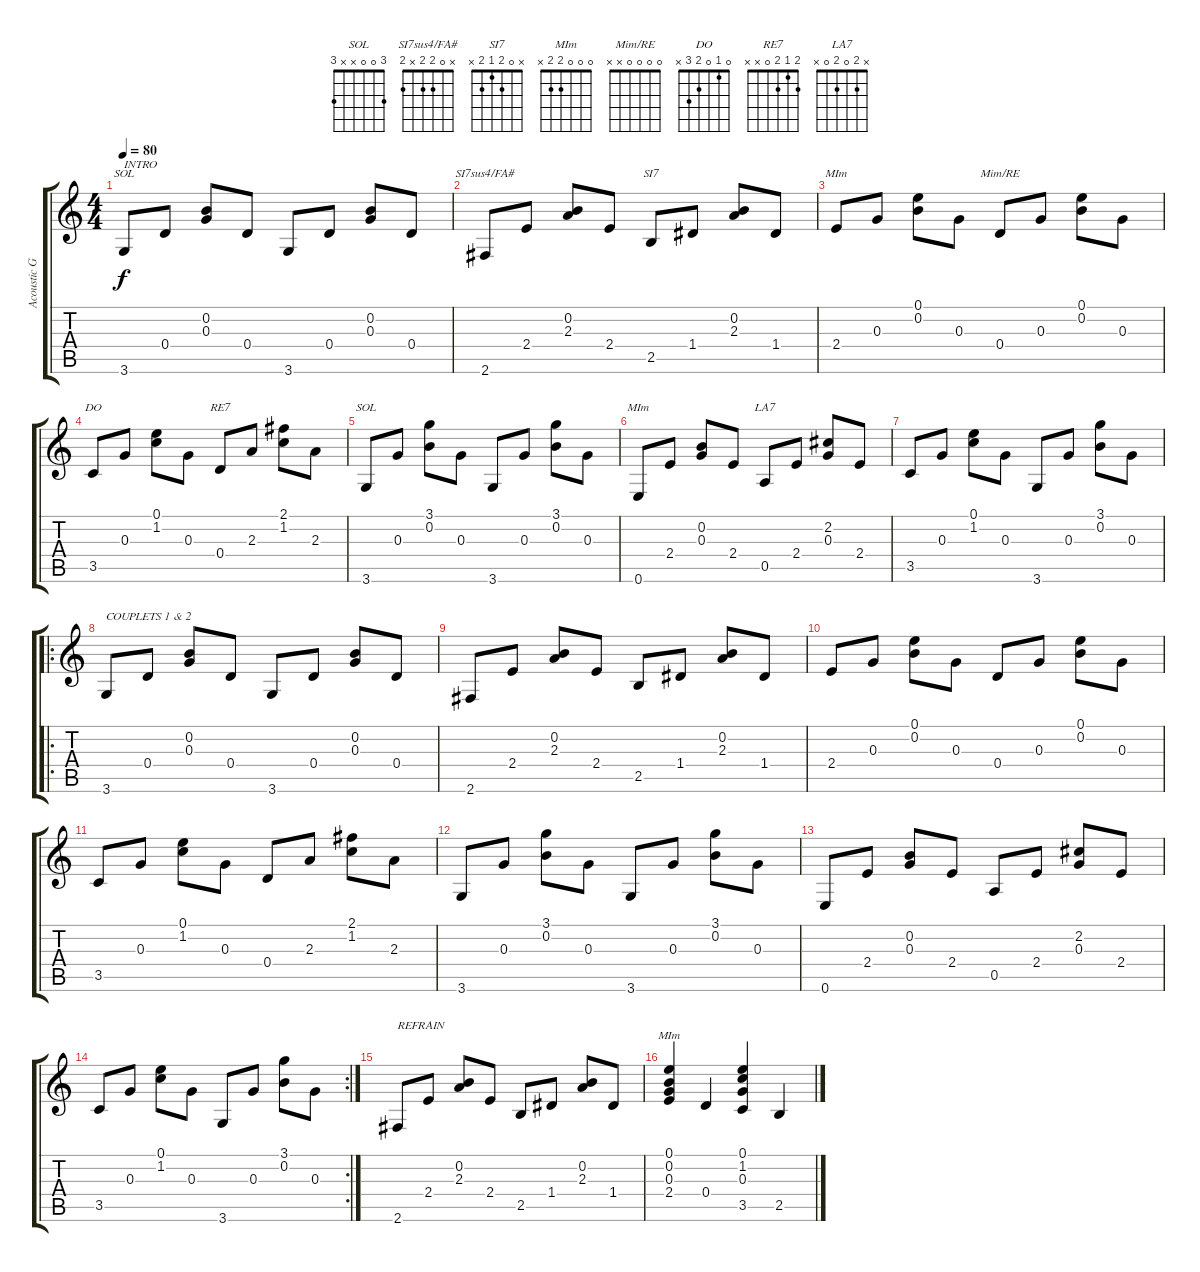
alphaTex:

\track ("Acoustic Guitar" "Acoustic G") {instrument acousticguitarnylon}
\staff {score tabs}
\tuning (E4 B3 G3 D3 A2 E2) {hide}
\chord ("SOL" x x x x x 3)
\chord ("SI7sus4/FA#" x 0 2 2 x 2)
\chord ("SI7" x 0 2 1 2 x)
\chord ("Mim" 0 0 0 2 2 x)
\chord ("Mim/RE" 0 0 0 0 x x)
\chord ("DO" 0 1 0 2 3 x)
\chord ("RE7" 2 1 2 0 x x)
\chord ("SOL" 3 0 0 x x 3)
\chord ("MIm" 0 0 0 2 2 0)
\chord ("LA7" x 2 0 2 0 x)
\chord ("MIm" 0 0 0 2 2 x)
\ts (4 4)
\tempo 80
\clef g2
\ks c
3.6.8{ch "SOL" txt "INTRO" dy f instrument acousticguitarnylon} 0.4.8 (0.2 0.3).8 0.4.8 3.6.8 0.4.8 (0.2 0.3).8 0.4.8 |
2.6.8{ch "SI7sus4/FA#"} 2.4.8 (0.2 2.3).8 2.4.8 2.5.8{ch "SI7"} 1.4.8 (0.2 2.3).8 1.4.8 |
2.4.8{ch "Mim"} 0.3.8 (0.1 0.2).8 0.3.8 0.4.8{ch "Mim/RE"} 0.3.8 (0.1 0.2).8 0.3.8 |
3.5.8{ch "DO"} 0.3.8 (0.1 1.2).8 0.3.8 0.4.8{ch "RE7"} 2.3.8 (2.1 1.2).8 2.3.8 |
3.6.8{ch "SOL"} 0.3.8 (3.1 0.2).8 0.3.8 3.6.8 0.3.8 (3.1 0.2).8 0.3.8 |
0.6.8{ch "MIm"} 2.4.8 (0.2 0.3).8 2.4.8 0.5.8{ch "LA7"} 2.4.8 (2.2 0.3).8 2.4.8 |
3.5.8 0.3.8 (0.1 1.2).8 0.3.8 3.6.8 0.3.8 (3.1 0.2).8 0.3.8 |
\ro
3.6.8{txt "COUPLETS 1 & 2"} 0.4.8 (0.2 0.3).8 0.4.8 3.6.8 0.4.8 (0.2 0.3).8 0.4.8 |
2.6.8 2.4.8 (0.2 2.3).8 2.4.8 2.5.8 1.4.8 (0.2 2.3).8 1.4.8 |
2.4.8 0.3.8 (0.1 0.2).8 0.3.8 0.4.8 0.3.8 (0.1 0.2).8 0.3.8 |
3.5.8 0.3.8 (0.1 1.2).8 0.3.8 0.4.8 2.3.8 (2.1 1.2).8 2.3.8 |
3.6.8 0.3.8 (3.1 0.2).8 0.3.8 3.6.8 0.3.8 (3.1 0.2).8 0.3.8 |
0.6.8 2.4.8 (0.2 0.3).8 2.4.8 0.5.8 2.4.8 (2.2 0.3).8 2.4.8 |
\rc 2
3.5.8 0.3.8 (0.1 1.2).8 0.3.8 3.6.8 0.3.8 (3.1 0.2).8 0.3.8 |
2.6.8{txt "REFRAIN"} 2.4.8 (0.2 2.3).8 2.4.8 2.5.8 1.4.8 (0.2 2.3).8 1.4.8 |
(0.1 0.2 0.3 2.4).4{ch "MIm"} 0.4.4 (0.1 1.2 0.3 3.5).4 2.5.4
